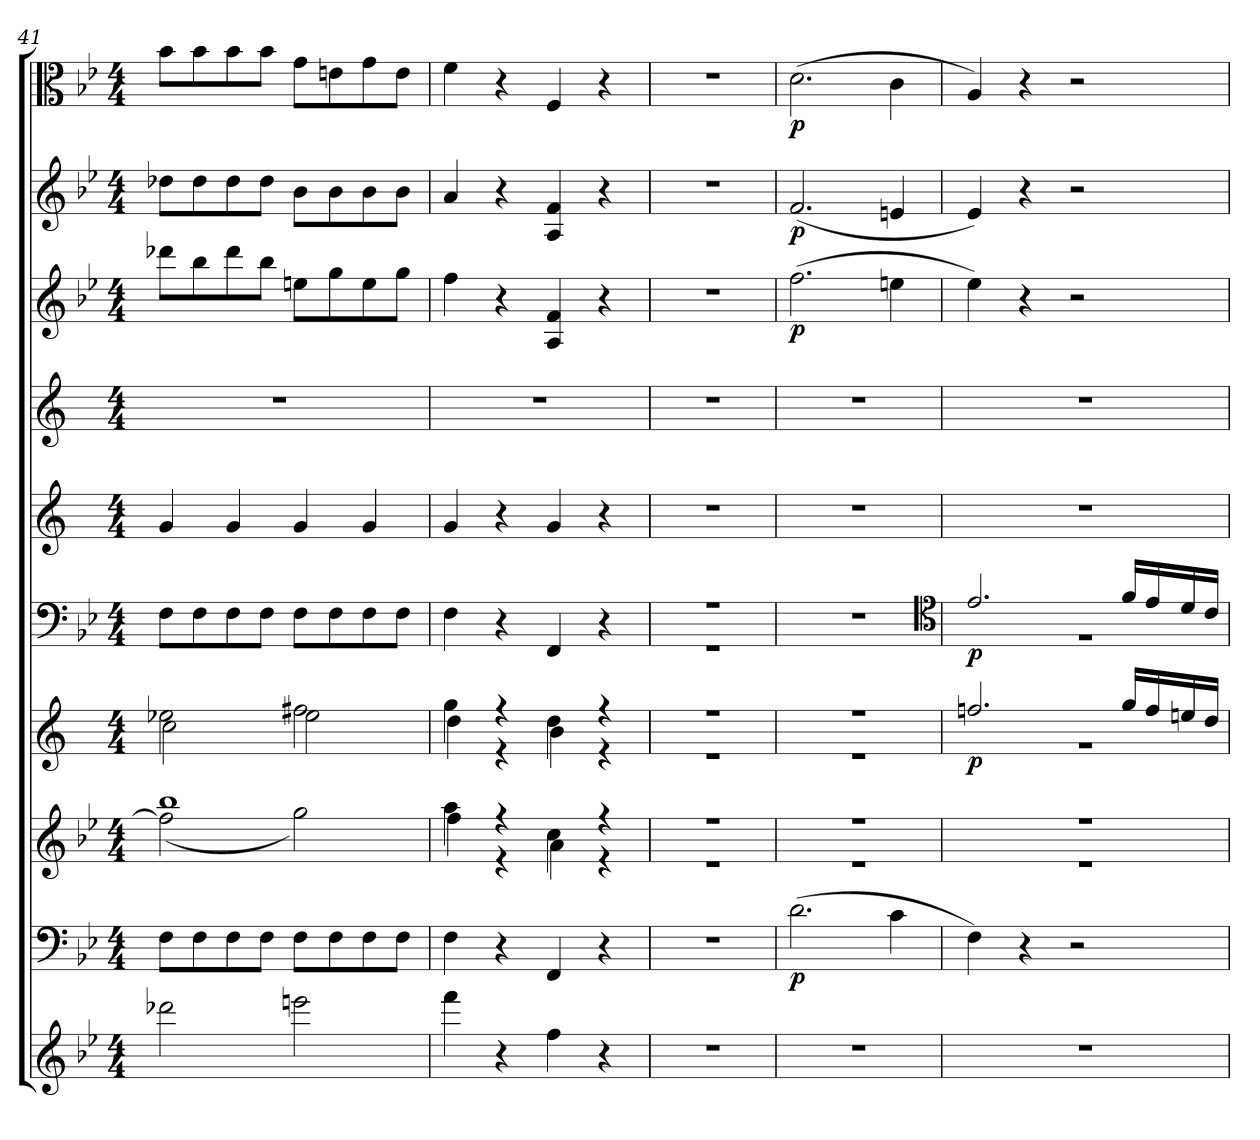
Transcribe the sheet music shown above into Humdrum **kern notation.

**kern	**kern	**dynam	**kern	**kern	**dynam	**kern	**dynam	**kern	**kern	**kern	**dynam	**kern	**dynam	**kern	**dynam
*part10	*part9	*part9	*part8	*part7	*part7	*part6	*part6	*part5	*part4	*part3	*part3	*part2	*part2	*part1	*part1
*staff10	*staff9	*staff9	*staff8	*staff7	*staff7	*staff6	*staff6	*staff5	*staff4	*staff3	*staff3	*staff2	*staff2	*staff1	*staff1
*clefG2	*clefF4	*	*clefG2	*clefG2	*	*clefF4	*	*clefG2	*clefG2	*clefG2	*	*clefG2	*	*clefC3	*
*k[b-e-]	*k[b-e-]	*	*k[b-e-]	*k[]	*	*k[b-e-]	*	*k[]	*k[]	*k[b-e-]	*	*k[b-e-]	*	*k[b-e-]	*
*g:	*g:	*	*g:	*	*	*g:	*	*	*	*g:	*	*g:	*	*g:	*
*M4/4	*M4/4	*	*M4/4	*M4/4	*	*M4/4	*	*M4/4	*M4/4	*M4/4	*	*M4/4	*	*M4/4	*
=41	=41	=41	=41	=41	=41	=41	=41	=41	=41	=41	=41	=41	=41	=41	=41
*	*	*	*^	*^	*	*	*	*	*	*	*	*	*	*	*
2ddd-X\	8F\L	.	1bb-/	(2ff\]	2ee-X\	2cc\	.	8F\L	.	4g/	1r	8ddd-X\L	.	8dd-X\L	.	8b-\L	.
.	8F\	.	.	.	.	.	.	8F\	.	.	.	8bb-\	.	8dd-\	.	8b-\	.
.	8F\	.	.	.	.	.	.	8F\	.	4g/	.	8ddd-\	.	8dd-\	.	8b-\	.
.	8F\J	.	.	.	.	.	.	8F\J	.	.	.	8bb-\J	.	8dd-\J	.	8b-\J	.
2eeen\	8F\L	.	.	2gg\)	2ff#X\	2ee-\	.	8F\L	.	4g/	.	8een\L	.	8b-\L	.	8g\L	.
.	8F\	.	.	.	.	.	.	8F\	.	.	.	8gg\	.	8b-\	.	8en\	.
.	8F\	.	.	.	.	.	.	8F\	.	4g/	.	8ee\	.	8b-\	.	8g\	.
.	8F\J	.	.	.	.	.	.	8F\J	.	.	.	8gg\J	.	8b-\J	.	8e\J	.
=42	=42	=42	=42	=42	=42	=42	=42	=42	=42	=42	=42	=42	=42	=42	=42	=42	=42
4fff\	4F\	.	4aa\	4ff\	4gg\	4dd\	.	4F\	.	4g/	1r	4ff\	.	4a/	.	4f\	.
4r	4r	.	4r	4r	4r	4r	.	4r	.	4r	.	4r	.	4r	.	4r	.
4ff\	4FF/	.	4cc\	4a\	4dd\	4b\	.	4FF/	.	4g/	.	4A/ 4f/	.	4A/ 4f/	.	4F/	.
4r	4r	.	4r	4r	4r	4r	.	4r	.	4r	.	4r	.	4r	.	4r	.
=43	=43	=43	=43	=43	=43	=43	=43	=43	=43	=43	=43	=43	=43	=43	=43	=43	=43
*	*	*	*	*	*	*	*	*^	*	*	*	*	*	*	*	*	*
1r	1r	.	1r	1r	1r	1r	.	1r	1r	.	1r	1r	1r	.	1r	.	1r	.
*	*	*	*	*	*	*	*	*v	*v	*	*	*	*	*	*	*	*	*
=44	=44	=44	=44	=44	=44	=44	=44	=44	=44	=44	=44	=44	=44	=44	=44	=44	=44
1r	(2.d\	p	1r	1r	1r	1r	.	1r	.	1r	1r	(2.ff\	p	(2.f/	p	(2.d\	p
.	4c\	.	.	.	.	.	.	.	.	.	.	4een\	.	4en/	.	4c\	.
*	*	*	*	*	*	*	*	*clefC4	*	*	*	*	*	*	*	*	*
=45	=45	=45	=45	=45	=45	=45	=45	=45	=45	=45	=45	=45	=45	=45	=45	=45	=45
*	*	*	*	*	*	*	*	*^	*	*	*	*	*	*	*	*	*
1r	4F\)	.	1r	1r	2.ffn/	1r	p	2.e-/	1r	p	1r	1r	4ee-\)	.	4e-/)	.	4A/)	.
.	4r	.	.	.	.	.	.	.	.	.	.	.	4r	.	4r	.	4r	.
.	2r	.	.	.	.	.	.	.	.	.	.	.	2r	.	2r	.	2r	.
.	.	.	.	.	16gg/LL	.	.	16f/LL	.	.	.	.	.	.	.	.	.	.
.	.	.	.	.	16ff/	.	.	16e-/	.	.	.	.	.	.	.	.	.	.
.	.	.	.	.	16een/	.	.	16d/	.	.	.	.	.	.	.	.	.	.
.	.	.	.	.	16dd/JJ	.	.	16c/JJ	.	.	.	.	.	.	.	.	.	.
*	*	*	*v	*v	*	*	*	*v	*v	*	*	*	*	*	*	*	*	*
*	*	*	*	*v	*v	*	*	*	*	*	*	*	*	*	*	*
=	=	=	=	=	=	=	=	=	=	=	=	=	=	=	=
*-	*-	*-	*-	*-	*-	*-	*-	*-	*-	*-	*-	*-	*-	*-	*-
